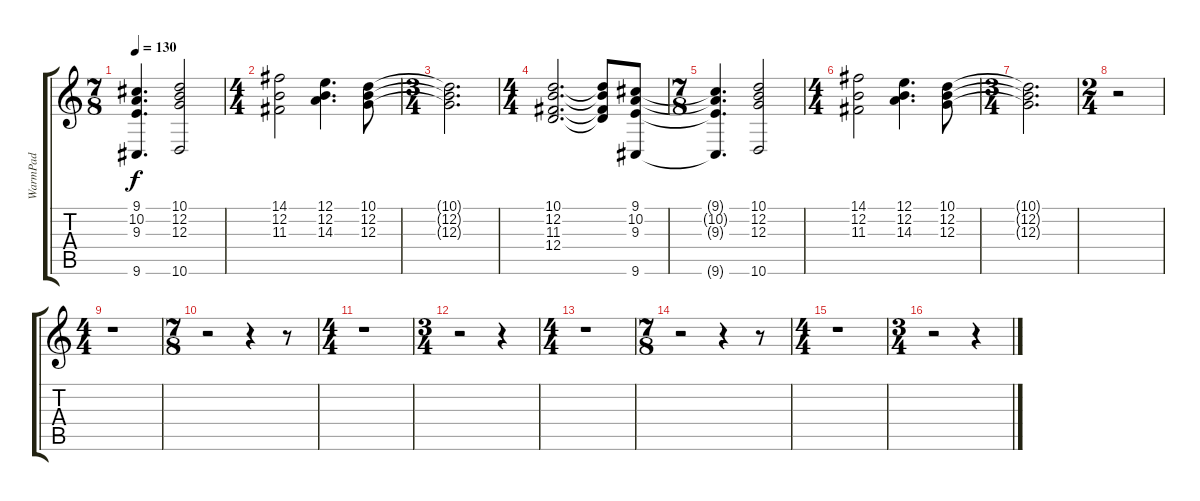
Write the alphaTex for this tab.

\track ("WarmPad" "WarmPad") {instrument pad2warm}
\staff {score tabs}
\tuning (E4 B3 G3 D3 A2 E2) {hide}
\ts (7 8)
\tempo 130
\clef g2
\ks c
(9.1{t} 10.2{t} 9.3{t} 9.6{t}).4{d dy f} (10.1 12.2 12.3 10.6).2 |
\ts (4 4)
(14.1 12.2 11.3).2 (12.1 12.2 14.3).4{d} (10.1 12.2 12.3).8 |
\ts (3 4)
(10.1{t} 12.2{t} 12.3{t}).2{d} |
\ts (4 4)
(10.1 12.2 11.3 12.4).2{d} (10.1{t} 12.2{t} 11.3{t} 12.4{t}).8 (9.1 10.2 9.3 9.6).8 |
\ts (7 8)
(9.1{t} 10.2{t} 9.3{t} 9.6{t}).4{d} (10.1 12.2 12.3 10.6).2 |
\ts (4 4)
(14.1 12.2 11.3).2 (12.1 12.2 14.3).4{d} (10.1 12.2 12.3).8 |
\ts (3 4)
(10.1{t} 12.2{t} 12.3{t}).2{d} |
\ts (2 4)
r.2 |
\ts (4 4)
r.1 |
\ts (7 8)
r.2 r.4 r.8 |
\ts (4 4)
r.1 |
\ts (3 4)
r.2 r.4 |
\ts (4 4)
r.1 |
\ts (7 8)
r.2 r.4 r.8 |
\ts (4 4)
r.1 |
\ts (3 4)
r.2 r.4
